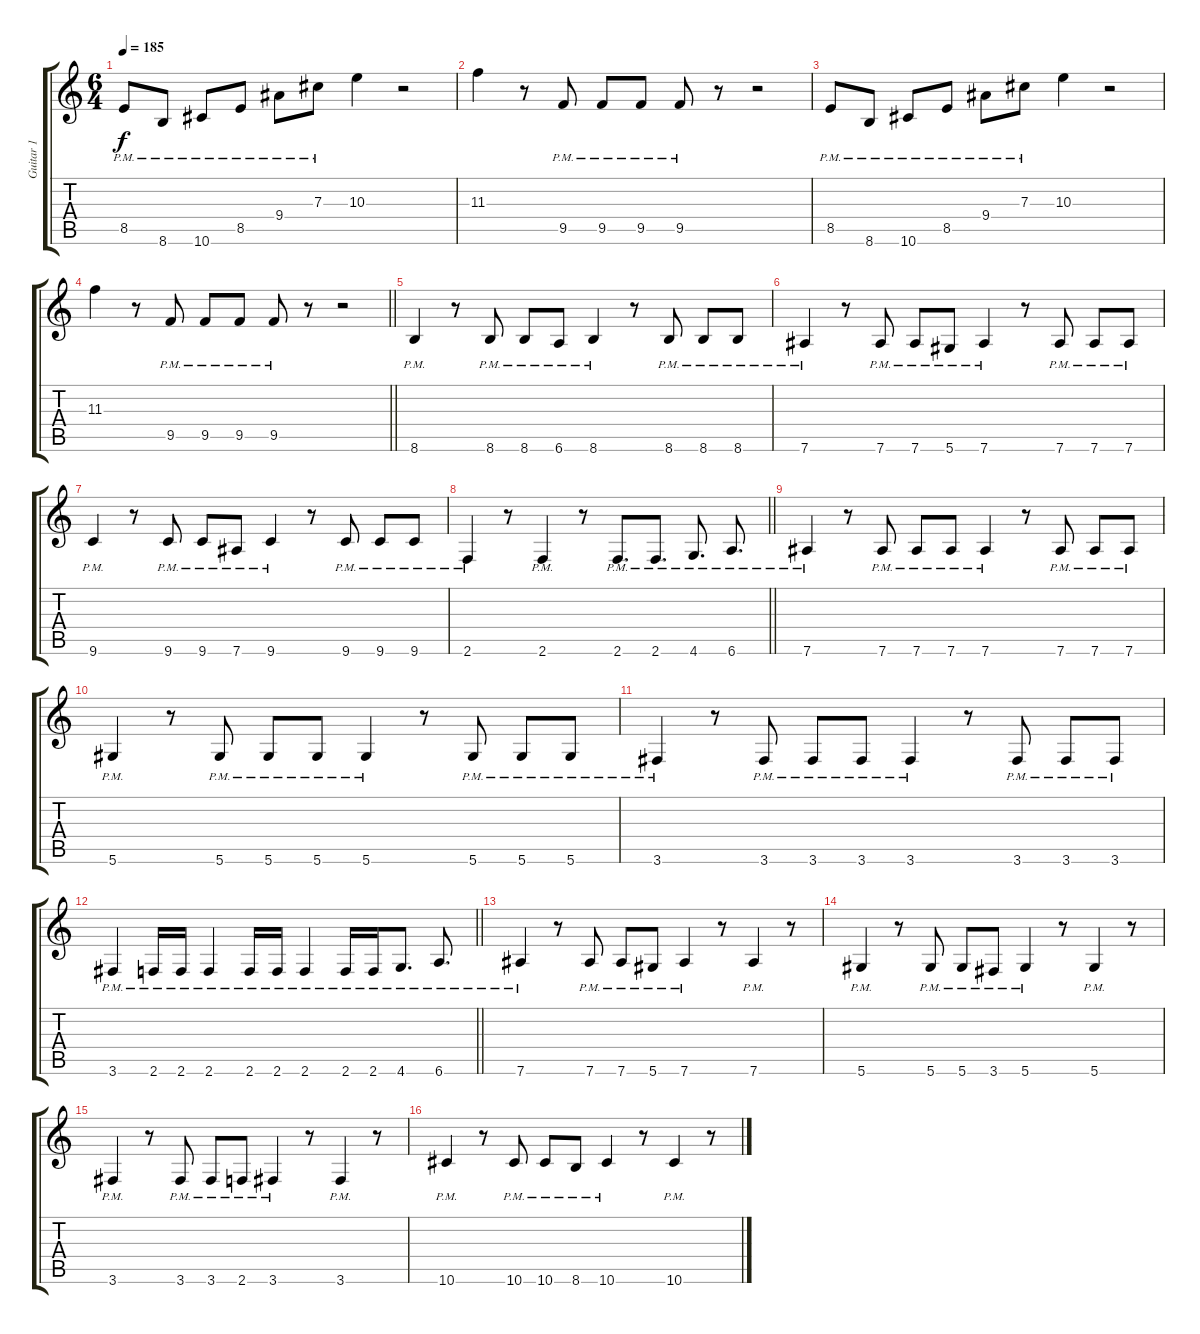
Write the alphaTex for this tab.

\track ("Guitar 1" "Guitar 1") {instrument distortionguitar}
\staff {score tabs}
\tuning (Eb4 Bb3 Gb3 Db3 Ab2 Eb2) {hide}
\ts (6 4)
\section ("" "")
\tempo 185
\clef g2
\ks c
8.5{pm}.8{dy f} 8.6{pm}.8 10.6{pm}.8 8.5{pm}.8 9.4{pm}.8 7.3{pm}.8 10.3.4 r.2 |
11.3.4 r.8 9.5{pm}.8 9.5{pm}.8 9.5{pm}.8 9.5{pm}.8 r.8 r.2 |
8.5{pm}.8 8.6{pm}.8 10.6{pm}.8 8.5{pm}.8 9.4{pm}.8 7.3{pm}.8 10.3.4 r.2 |
\barLineRight lightlight
11.3.4 r.8 9.5{pm}.8 9.5{pm}.8 9.5{pm}.8 9.5{pm}.8 r.8 r.2 |
\section ("" "")
8.6{pm}.4 r.8 8.6{pm}.8 8.6{pm}.8 6.6{pm}.8 8.6{pm}.4 r.8 8.6{pm}.8 8.6{pm}.8 8.6{pm}.8 |
7.6{pm}.4 r.8 7.6{pm}.8 7.6{pm}.8 5.6{pm}.8 7.6{pm}.4 r.8 7.6{pm}.8 7.6{pm}.8 7.6{pm}.8 |
9.6{pm}.4 r.8 9.6{pm}.8 9.6{pm}.8 7.6{pm}.8 9.6{pm}.4 r.8 9.6{pm}.8 9.6{pm}.8 9.6{pm}.8 |
\barLineRight lightlight
2.6{pm}.4 r.8 2.6{pm}.4 r.8 2.6{pm}.8{d} 2.6{pm}.8{d} 4.6{pm}.8{d} 6.6{pm}.8{d} |
\section ("" "")
7.6{pm}.4 r.8 7.6{pm}.8 7.6{pm}.8 7.6{pm}.8 7.6{pm}.4 r.8 7.6{pm}.8 7.6{pm}.8 7.6{pm}.8 |
5.6{pm}.4 r.8 5.6{pm}.8 5.6{pm}.8 5.6{pm}.8 5.6{pm}.4 r.8 5.6{pm}.8 5.6{pm}.8 5.6{pm}.8 |
3.6{pm}.4 r.8 3.6{pm}.8 3.6{pm}.8 3.6{pm}.8 3.6{pm}.4 r.8 3.6{pm}.8 3.6{pm}.8 3.6{pm}.8 |
\barLineRight lightlight
3.6{pm}.4 2.6{pm}.16 2.6{pm}.16 2.6{pm}.4 2.6{pm}.16 2.6{pm}.16 2.6{pm}.4 2.6{pm}.16 2.6{pm}.16 4.6{pm}.8{d} 6.6{pm}.8{d} |
\section ("" "")
7.6{pm}.4 r.8 7.6{pm}.8 7.6{pm}.8 5.6{pm}.8 7.6{pm}.4 r.8 7.6{pm}.4 r.8 |
5.6{pm}.4 r.8 5.6{pm}.8 5.6{pm}.8 3.6{pm}.8 5.6{pm}.4 r.8 5.6{pm}.4 r.8 |
3.6{pm}.4 r.8 3.6{pm}.8 3.6{pm}.8 2.6{pm}.8 3.6{pm}.4 r.8 3.6{pm}.4 r.8 |
10.6{pm}.4 r.8 10.6{pm}.8 10.6{pm}.8 8.6{pm}.8 10.6{pm}.4 r.8 10.6{pm}.4 r.8
